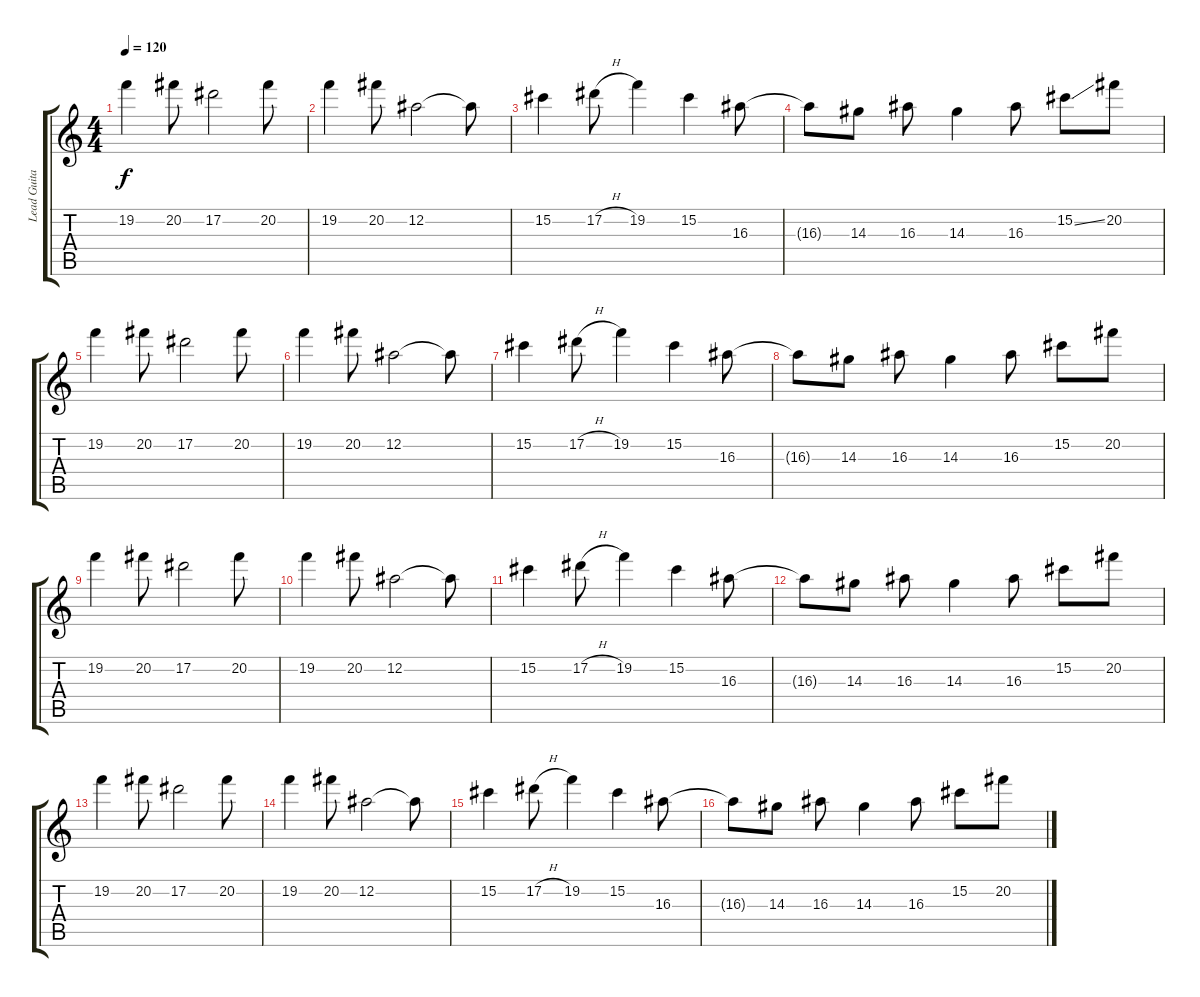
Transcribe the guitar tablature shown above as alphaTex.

\track ("Lead Guitar" "Lead Guita") {instrument distortionguitar}
\staff {score tabs}
\tuning (Eb4 Bb3 Gb3 Db3 Ab2 Eb2) {hide}
\ts (4 4)
\tempo 120
\clef g2
\ks c
19.2.4{dy f} 20.2.8 17.2.2 20.2.8 |
19.2.4 20.2.8 12.2.2 12.2{t}.8 |
15.2.4 17.2{h}.8 19.2.4 15.2.4 16.3.8 |
16.3{t}.8 14.3.8 16.3.8 14.3.4 16.3.8 15.2{ss}.8 20.2.8 |
19.2.4 20.2.8 17.2.2 20.2.8 |
19.2.4 20.2.8 12.2.2 12.2{t}.8 |
15.2.4 17.2{h}.8 19.2.4 15.2.4 16.3.8 |
16.3{t}.8 14.3.8 16.3.8 14.3.4 16.3.8 15.2.8 20.2.8 |
19.2.4 20.2.8 17.2.2 20.2.8 |
19.2.4 20.2.8 12.2.2 12.2{t}.8 |
15.2.4 17.2{h}.8 19.2.4 15.2.4 16.3.8 |
16.3{t}.8 14.3.8 16.3.8 14.3.4 16.3.8 15.2.8 20.2.8 |
19.2.4 20.2.8 17.2.2 20.2.8 |
19.2.4 20.2.8 12.2.2 12.2{t}.8 |
15.2.4 17.2{h}.8 19.2.4 15.2.4 16.3.8 |
16.3{t}.8 14.3.8 16.3.8 14.3.4 16.3.8 15.2.8 20.2.8
